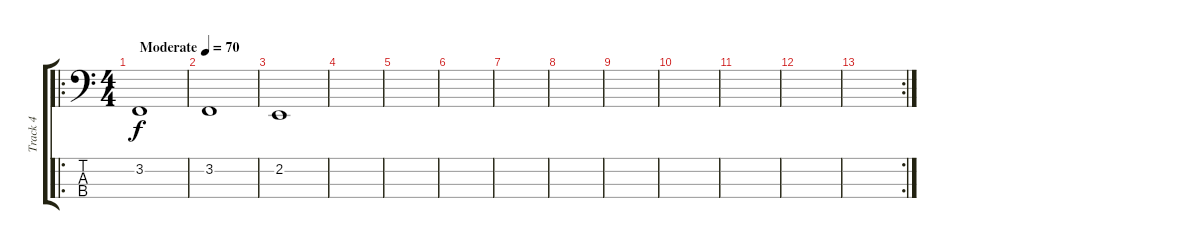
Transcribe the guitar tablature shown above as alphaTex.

\track ("Track 4" "Track 4") {instrument acousticgrandpiano}
\staff {score tabs}
\tuning (G2 D2 A1 E1) {hide}
\ro
\ts (4 4)
\tempo (70 "Moderate")
\clef f4
\ks c
3.2.1{dy f instrument acousticgrandpiano} |
3.2.1 |
2.2.1 |
|
|
|
|
|
|
|
|
|
\rc 2
